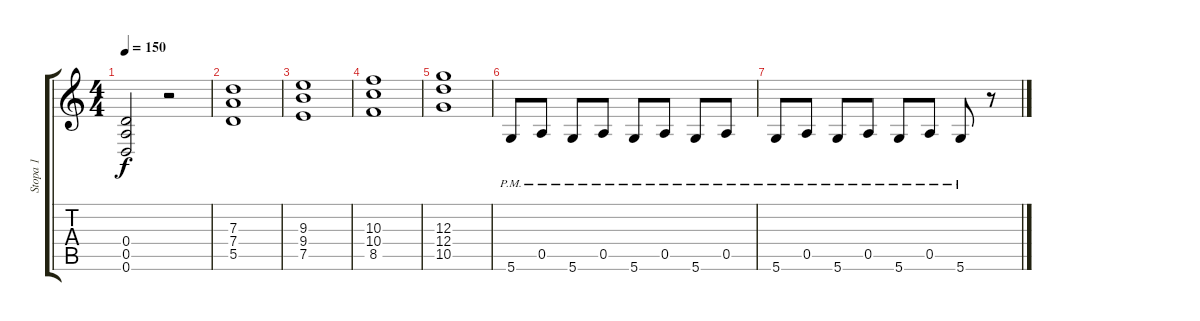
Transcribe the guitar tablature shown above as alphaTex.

\track ("Stopa 1" "Stopa 1") {instrument distortionguitar}
\staff {score tabs}
\tuning (E4 B3 G3 D3 A2 D2) {hide}
\ts (4 4)
\tempo 150
\clef g2
\ks c
(0.4{t} 0.5{t} 0.6{t}).2{dy f} r.2 |
(7.3 7.4 5.5).1 |
(9.3 9.4 7.5).1 |
(10.3 10.4 8.5).1 |
(12.3 12.4 10.5).1 |
5.6{pm}.8 0.5{pm}.8 5.6{pm}.8 0.5{pm}.8 5.6{pm}.8 0.5{pm}.8 5.6{pm}.8 0.5{pm}.8 |
5.6{pm}.8 0.5{pm}.8 5.6{pm}.8 0.5{pm}.8 5.6{pm}.8 0.5{pm}.8 5.6{pm}.8 r.8
